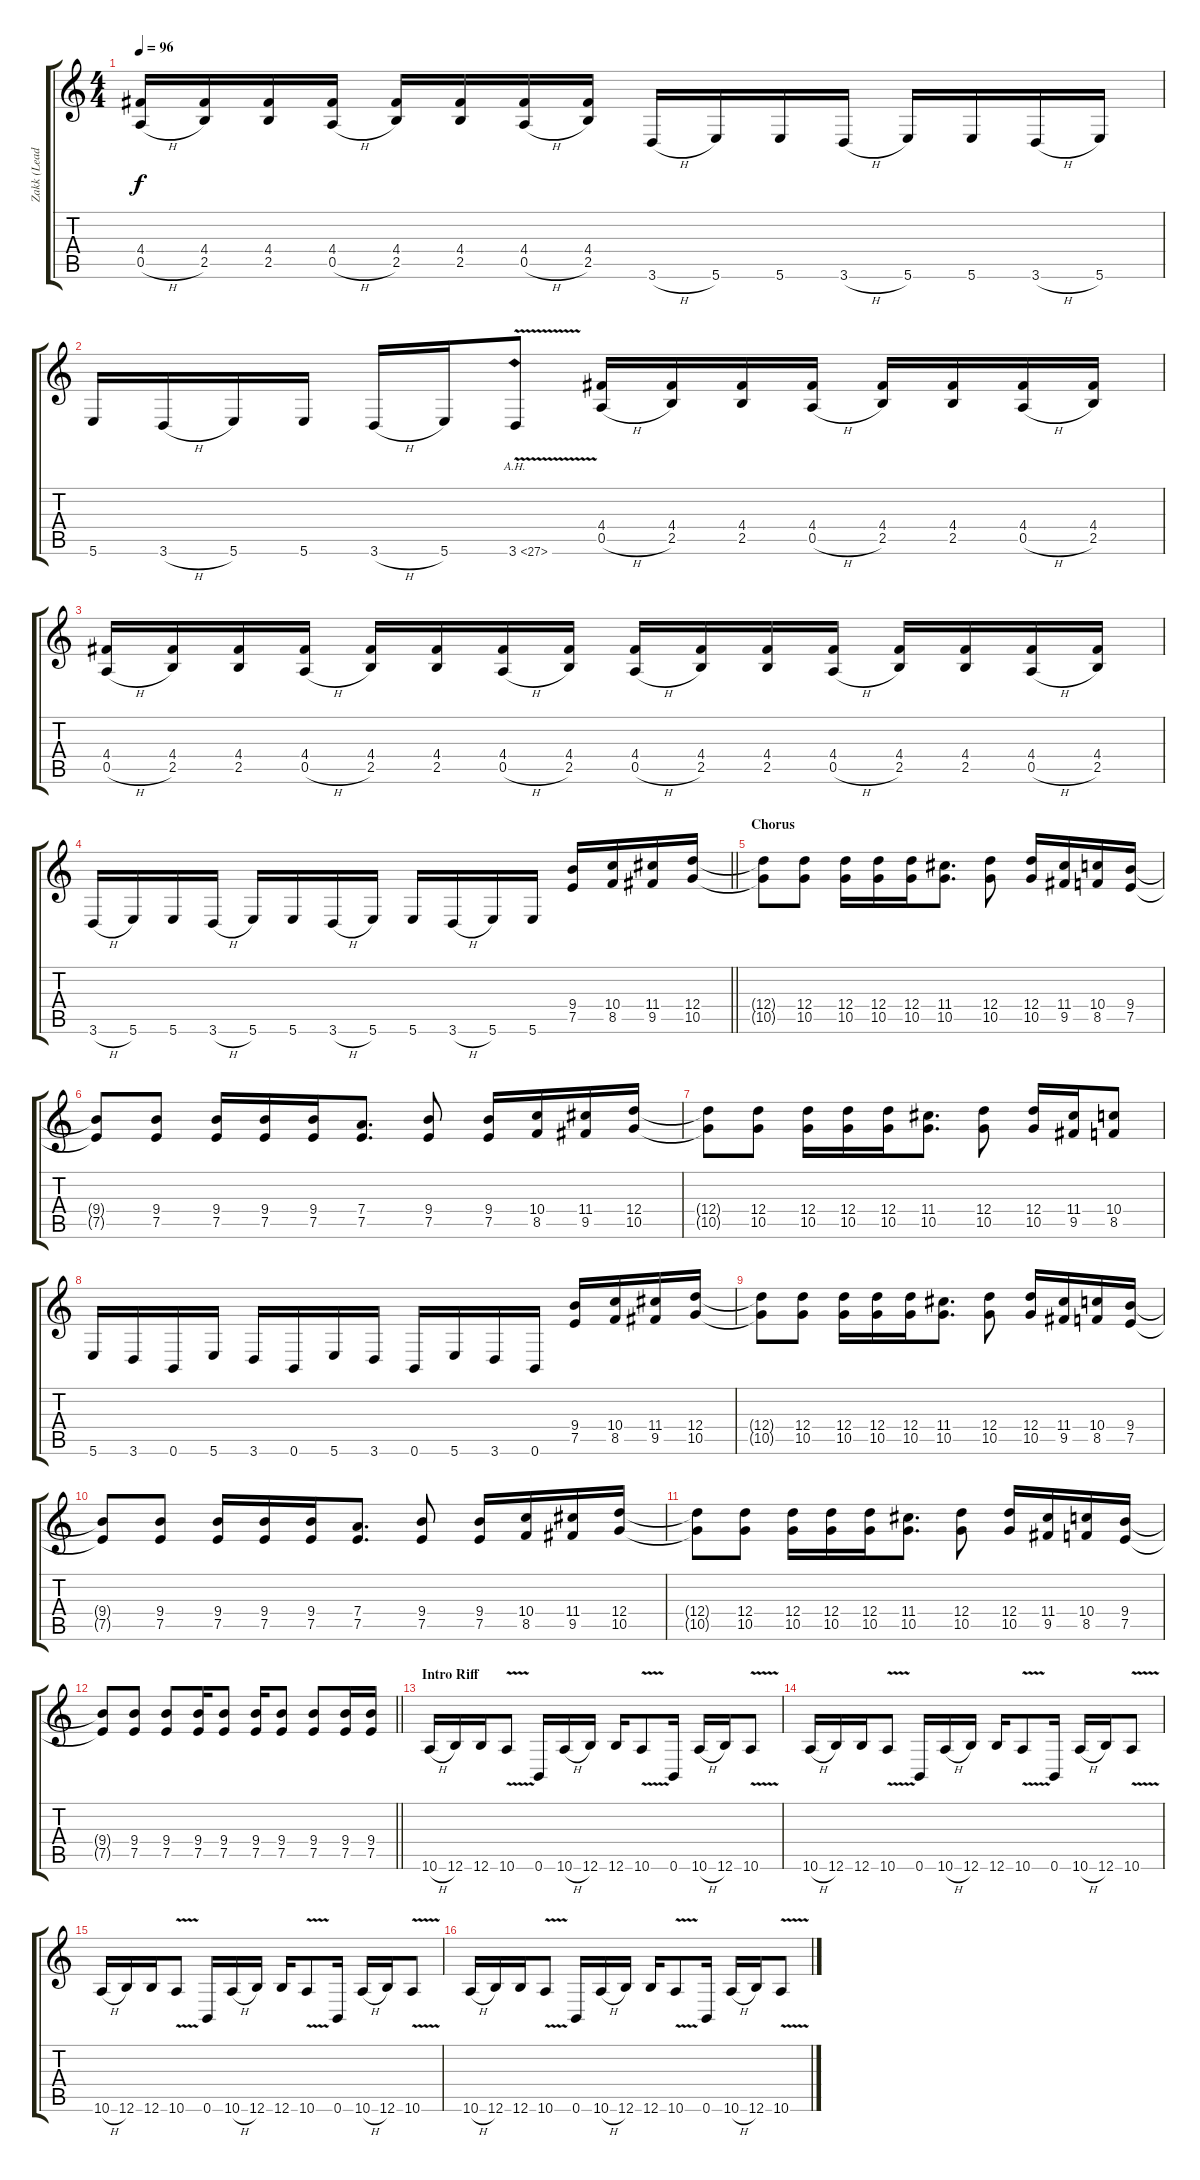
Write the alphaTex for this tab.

\track ("Zakk (Lead Guitar)" "Zakk (Lead") {instrument distortionguitar}
\staff {score tabs}
\tuning (E4 B3 G3 D3 A2 B1) {hide}
\ts (4 4)
\tempo 96
\clef g2
\ks c
(4.4 0.5{h}).16{dy f} (4.4 2.5).16 (4.4 2.5).16 (4.4 0.5{h}).16 (4.4 2.5).16 (4.4 2.5).16 (4.4 0.5{h}).16 (4.4 2.5).16 3.6{h}.16 5.6.16 5.6.16 3.6{h}.16 5.6.16 5.6.16 3.6{h}.16 5.6.16 |
5.6.16 3.6{h}.16 5.6.16 5.6.16 3.6{h}.16 5.6.16 3.6{ah 24 v}.8 (4.4 0.5{h}).16 (4.4 2.5).16 (4.4 2.5).16 (4.4 0.5{h}).16 (4.4 2.5).16 (4.4 2.5).16 (4.4 0.5{h}).16 (4.4 2.5).16 |
(4.4 0.5{h}).16 (4.4 2.5).16 (4.4 2.5).16 (4.4 0.5{h}).16 (4.4 2.5).16 (4.4 2.5).16 (4.4 0.5{h}).16 (4.4 2.5).16 (4.4 0.5{h}).16 (4.4 2.5).16 (4.4 2.5).16 (4.4 0.5{h}).16 (4.4 2.5).16 (4.4 2.5).16 (4.4 0.5{h}).16 (4.4 2.5).16 |
\barLineRight lightlight
3.6{h}.16 5.6.16 5.6.16 3.6{h}.16 5.6.16 5.6.16 3.6{h}.16 5.6.16 5.6.16 3.6{h}.16 5.6.16 5.6.16 (9.4 7.5).16 (10.4 8.5).16 (11.4 9.5).16 (12.4 10.5).16 |
\section ("" "Chorus")
(12.4{t} 10.5{t}).8 (12.4 10.5).8 (12.4 10.5).16 (12.4 10.5).16 (12.4 10.5).16 (11.4 10.5).8{d} (12.4 10.5).8 (12.4 10.5).16 (11.4 9.5).16 (10.4 8.5).16 (9.4 7.5).16 |
(9.4{t} 7.5{t}).8 (9.4 7.5).8 (9.4 7.5).16 (9.4 7.5).16 (9.4 7.5).16 (7.4 7.5).8{d} (9.4 7.5).8 (9.4 7.5).16 (10.4 8.5).16 (11.4 9.5).16 (12.4 10.5).16 |
(12.4{t} 10.5{t}).8 (12.4 10.5).8 (12.4 10.5).16 (12.4 10.5).16 (12.4 10.5).16 (11.4 10.5).8{d} (12.4 10.5).8 (12.4 10.5).16 (11.4 9.5).16 (10.4 8.5).8 |
5.6.16 3.6.16 0.6.16 5.6.16 3.6.16 0.6.16 5.6.16 3.6.16 0.6.16 5.6.16 3.6.16 0.6.16 (9.4 7.5).16 (10.4 8.5).16 (11.4 9.5).16 (12.4 10.5).16 |
(12.4{t} 10.5{t}).8 (12.4 10.5).8 (12.4 10.5).16 (12.4 10.5).16 (12.4 10.5).16 (11.4 10.5).8{d} (12.4 10.5).8 (12.4 10.5).16 (11.4 9.5).16 (10.4 8.5).16 (9.4 7.5).16 |
(9.4{t} 7.5{t}).8 (9.4 7.5).8 (9.4 7.5).16 (9.4 7.5).16 (9.4 7.5).16 (7.4 7.5).8{d} (9.4 7.5).8 (9.4 7.5).16 (10.4 8.5).16 (11.4 9.5).16 (12.4 10.5).16 |
(12.4{t} 10.5{t}).8 (12.4 10.5).8 (12.4 10.5).16 (12.4 10.5).16 (12.4 10.5).16 (11.4 10.5).8{d} (12.4 10.5).8 (12.4 10.5).16 (11.4 9.5).16 (10.4 8.5).16 (9.4 7.5).16 |
\barLineRight lightlight
(9.4{t} 7.5{t}).8 (9.4 7.5).8 (9.4 7.5).8 (9.4 7.5).16 (9.4 7.5).8 (9.4 7.5).16 (9.4 7.5).8 (9.4 7.5).8 (9.4 7.5).16 (9.4 7.5).16 |
\section ("" "Intro Riff")
10.6{h}.16 12.6.16 12.6.16 10.6{v}.8 0.6.16 10.6{h}.16 12.6.16 12.6.16 10.6{v}.8 0.6.16 10.6{h}.16 12.6.16 10.6{v}.8 |
10.6{h}.16 12.6.16 12.6.16 10.6{v}.8 0.6.16 10.6{h}.16 12.6.16 12.6.16 10.6{v}.8 0.6.16 10.6{h}.16 12.6.16 10.6{v}.8 |
10.6{h}.16 12.6.16 12.6.16 10.6{v}.8 0.6.16 10.6{h}.16 12.6.16 12.6.16 10.6{v}.8 0.6.16 10.6{h}.16 12.6.16 10.6{v}.8 |
10.6{h}.16 12.6.16 12.6.16 10.6{v}.8 0.6.16 10.6{h}.16 12.6.16 12.6.16 10.6{v}.8 0.6.16 10.6{h}.16 12.6.16 10.6{v}.8
